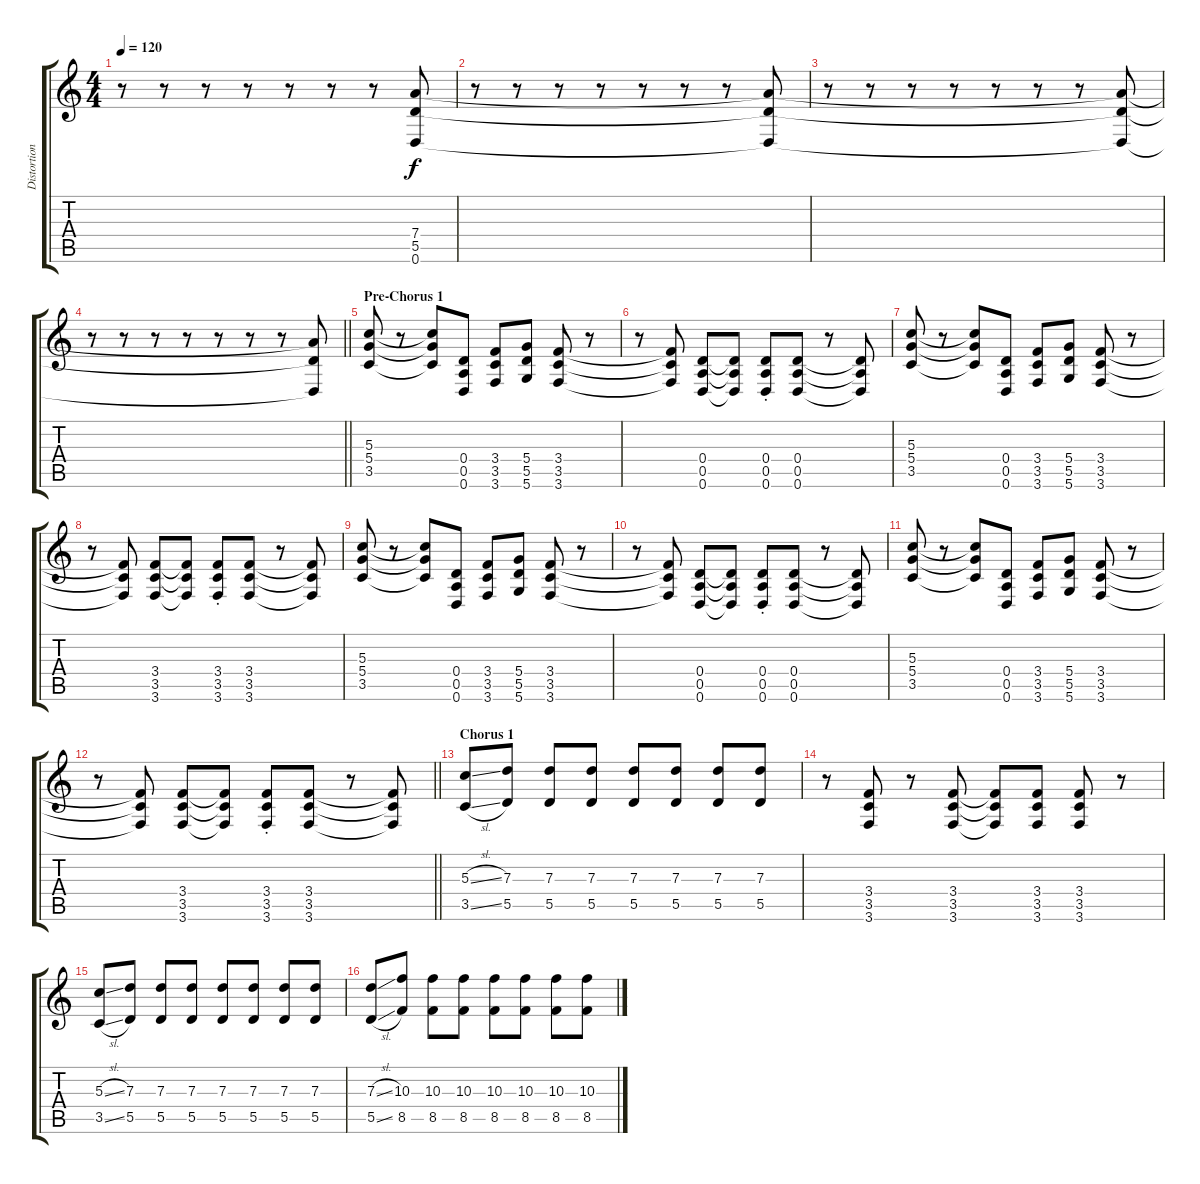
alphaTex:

\track ("Distortion 1" "Distortion") {instrument distortionguitar}
\staff {score tabs}
\tuning (E4 B3 G3 D3 A2 D2) {hide}
\ts (4 4)
\tempo 120
\clef g2
\ks c
r.8{dy f} r.8 r.8 r.8 r.8 r.8 r.8 (7.4{t} 5.5{t} 0.6{t}).8 |
r.8 r.8 r.8 r.8 r.8 r.8 r.8 (7.4{t} 5.5{t} 0.6{t}).8 |
r.8 r.8 r.8 r.8 r.8 r.8 r.8 (7.4{t} 5.5{t} 0.6{t}).8 |
\barLineRight lightlight
r.8 r.8 r.8 r.8 r.8 r.8 r.8 (7.4{t} 5.5{t} 0.6{t}).8 |
\section ("" "Pre-Chorus 1")
(5.3 5.4 3.5).8 r.8 (5.3{t} 5.4{t} 3.5{t}).8 (0.4 0.5 0.6).8 (3.4 3.5 3.6).8 (5.4 5.5 5.6).8 (3.4 3.5 3.6).8 r.8 |
r.8 (3.4{t} 3.5{t} 3.6{t}).8 (0.4 0.5 0.6).8 (0.4{t} 0.5{t} 0.6{t}).8 (0.4{st} 0.5{st} 0.6{st}).8 (0.4 0.5 0.6).8 r.8 (0.4{t} 0.5{t} 0.6{t}).8 |
(5.3 5.4 3.5).8 r.8 (5.3{t} 5.4{t} 3.5{t}).8 (0.4 0.5 0.6).8 (3.4 3.5 3.6).8 (5.4 5.5 5.6).8 (3.4 3.5 3.6).8 r.8 |
r.8 (3.4{t} 3.5{t} 3.6{t}).8 (3.4 3.5 3.6).8 (3.4{t} 3.5{t} 3.6{t}).8 (3.4{st} 3.5{st} 3.6{st}).8 (3.4 3.5 3.6).8 r.8 (3.4{t} 3.5{t} 3.6{t}).8 |
(5.3 5.4 3.5).8 r.8 (5.3{t} 5.4{t} 3.5{t}).8 (0.4 0.5 0.6).8 (3.4 3.5 3.6).8 (5.4 5.5 5.6).8 (3.4 3.5 3.6).8 r.8 |
r.8 (3.4{t} 3.5{t} 3.6{t}).8 (0.4 0.5 0.6).8 (0.4{t} 0.5{t} 0.6{t}).8 (0.4{st} 0.5{st} 0.6{st}).8 (0.4 0.5 0.6).8 r.8 (0.4{t} 0.5{t} 0.6{t}).8 |
(5.3 5.4 3.5).8 r.8 (5.3{t} 5.4{t} 3.5{t}).8 (0.4 0.5 0.6).8 (3.4 3.5 3.6).8 (5.4 5.5 5.6).8 (3.4 3.5 3.6).8 r.8 |
\barLineRight lightlight
r.8 (3.4{t} 3.5{t} 3.6{t}).8 (3.4 3.5 3.6).8 (3.4{t} 3.5{t} 3.6{t}).8 (3.4{st} 3.5{st} 3.6{st}).8 (3.4 3.5 3.6).8 r.8 (3.4{t} 3.5{t} 3.6{t}).8 |
\section ("" "Chorus 1")
(5.3{sl} 3.5{sl}).8 (7.3 5.5).8 (7.3 5.5).8 (7.3 5.5).8 (7.3 5.5).8 (7.3 5.5).8 (7.3 5.5).8 (7.3 5.5).8 |
r.8 (3.4 3.5 3.6).8 r.8 (3.4 3.5 3.6).8 (3.4{t} 3.5{t} 3.6{t}).8 (3.4 3.5 3.6).8 (3.4 3.5 3.6).8 r.8 |
(5.3{sl} 3.5{sl}).8 (7.3 5.5).8 (7.3 5.5).8 (7.3 5.5).8 (7.3 5.5).8 (7.3 5.5).8 (7.3 5.5).8 (7.3 5.5).8 |
(7.3{sl} 5.5{sl}).8 (10.3 8.5).8 (10.3 8.5).8 (10.3 8.5).8 (10.3 8.5).8 (10.3 8.5).8 (10.3 8.5).8 (10.3 8.5).8
